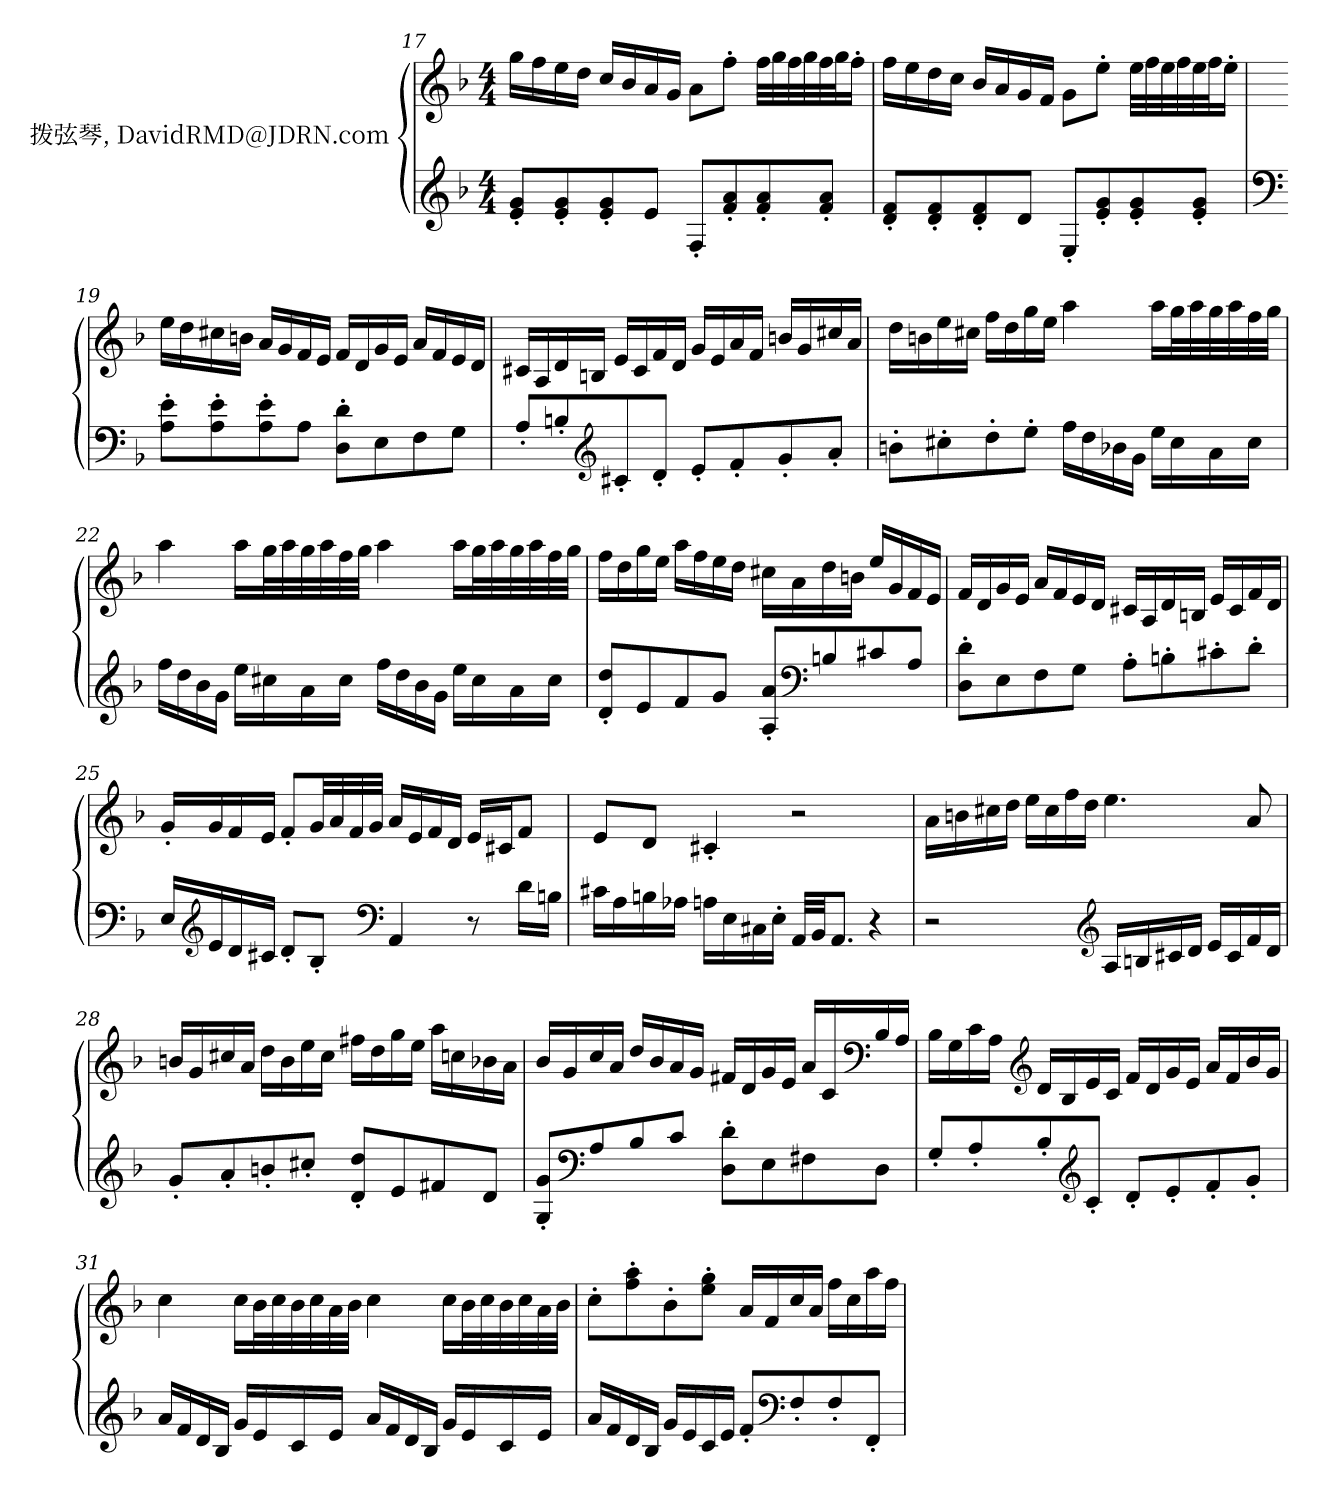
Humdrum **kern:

**kern	**kern
*part1	*part1
*staff2	*staff1
*I"拨弦琴, DavidRMD@JDRN.com	*
!!LO:LB:g=z
*clefG2	*clefG2
*k[b-]	*k[b-]
*F:	*F:
*M4/4	*M4/4
=17	=17
8e/' 8g/'L	16gg\LL
.	16ff\
8e/' 8g/'	16ee\
.	16dd\JJ
8e/' 8g/'	16cc/LL
.	16b-/
8e/J	16a/
.	16g/JJ
8F'/L	8a\L
8f/' 8a/'	8ff'\J
8f/' 8a/'	32ff\LLL
.	32gg\
.	32ff\
.	32gg\
8f/' 8a/'J	32ff\
.	32gg\J
.	16ff'\JJ
=18	=18
8d/' 8f/'L	16ff\LL
.	16ee\
8d/' 8f/'	16dd\
.	16cc\JJ
8d/' 8f/'	16b-/LL
.	16a/
8d/J	16g/
.	16f/JJ
8E'/L	8g\L
8e/' 8g/'	8ee'\J
8e/' 8g/'	32ee\LLL
.	32ff\
.	32ee\
.	32ff\
8e/' 8g/'J	32ee\
.	32ff\J
.	16ee'\JJ
!!LO:LB:g=z
=19	=19
*clefF4	*
8A\' 8e\'L	16ee\LL
.	16dd\
8A\' 8e\'	16cc#X\
.	16bn\JJ
8A\' 8e\'	16a/LL
.	16g/
8A\J	16f/
.	16e/JJ
8D\' 8d\'L	16f/LL
.	16d/
8E\	16g/
.	16e/JJ
8F\	16a/LL
.	16f/
8G\J	16e/
.	16d/JJ
=20	=20
8A'/L	16c#X/LL
.	16A/
8Bn'/	16d/
.	16Bn/JJ
*clefG2	*
8c#X'/	16e/LL
.	16c#/
8d'/J	16f/
.	16d/JJ
8e'/L	16g/LL
.	16e/
8f'/	16a/
.	16f/JJ
8g'/	16bn/LL
.	16g/
8a'/J	16cc#X/
.	16a/JJ
!!LO:LB:g=z
=21	=21
8bn'\L	16dd\LL
.	16bn\
8cc#X'\	16ee\
.	16cc#X\JJ
8dd'\	16ff\LL
.	16dd\
8ee'\J	16gg\
.	16ee\JJ
16ff\LL	4aa\
16dd\	.
16b-X\	.
16g\JJ	.
16ee\LL	16aa\LL
16cc#\	32gg\L
.	32aa\
16a\	32gg\
.	32aa\
16cc#\JJ	32ff\
.	32gg\JJJ
=22	=22
16ff\LL	4aa\
16dd\	.
16b-\	.
16g\JJ	.
16ee\LL	16aa\LL
16cc#X\	32gg\L
.	32aa\
16a\	32gg\
.	32aa\
16cc#\JJ	32ff\
.	32gg\JJJ
16ff\LL	4aa\
16dd\	.
16b-\	.
16g\JJ	.
16ee\LL	16aa\LL
16cc#\	32gg\L
.	32aa\
16a\	32gg\
.	32aa\
16cc#\JJ	32ff\
.	32gg\JJJ
!!LO:LB:g=z
=23	=23
8d/' 8dd/'L	16ff\LL
.	16dd\
8e/	16gg\
.	16ee\JJ
8f/	16aa\LL
.	16ff\
8g/J	16ee\
.	16dd\JJ
8A/' 8a/'L	16cc#X\LL
.	16a\
*clefF4	*
8Bn/	16dd\
.	16bn\JJ
8c#X/	16ee/LL
.	16g/
8A/J	16f/
.	16e/JJ
=24	=24
8D\' 8d\'L	16f/LL
.	16d/
8E\	16g/
.	16e/JJ
8F\	16a/LL
.	16f/
8G\J	16e/
.	16d/JJ
8A'\L	16c#X/LL
.	16A/
8Bn'\	16d/
.	16Bn/JJ
8c#X'\	16e/LL
.	16c#/
8d'\J	16f/
.	16d/JJ
!!LO:PB:g=z
=25	=25
16E/LL	16g'/LL
*clefG2	*
16e/	16g/
16d/	16f/
16c#X/JJ	16e/JJ
8d'/L	8f'/L
8B-'/J	32g/LL
.	32a/
.	32f/
.	32g/JJJ
*clefF4	*
4AA/	16a/LL
.	16e/
.	16f/
.	16d/JJ
8r	16e/LL
.	16c#X/J
16d\LL	8f/J
16Bn\JJ	.
=26	=26
16c#X\LL	8e/L
16A\	.
16Bn\	8d/J
16A-X\JJ	.
16An\LL	4c#X'/
16E\	.
16C#X\	.
16E'\JJ	.
32AA/LLL	2r
32BB-/JJ	.
8.AA/J	.
4r	.
!!LO:LB:g=z
=27	=27
2r	16a\LL
.	16bn\
.	16cc#X\
.	16dd\JJ
.	16ee\LL
.	16cc#\
.	16ff\
.	16dd\JJ
*clefG2	*
16A/LL	4.ee\
16Bn/	.
16c#X/	.
16d/JJ	.
16e/LL	.
16c#/	.
16f/	8a/
16d/JJ	.
=28	=28
8g'/L	16bn/LL
.	16g/
8a'/	16cc#X/
.	16a/JJ
8bn'/	16dd\LL
.	16b\
8cc#X'/J	16ee\
.	16cc#\JJ
8d/' 8dd/'L	16ff#X\LL
.	16dd\
8e/	16gg\
.	16ee\JJ
8f#X/	16aa\LL
.	16ccn\
8d/J	16b-X\
.	16a\JJ
!!LO:LB:g=z
=29	=29
8G/' 8g/'L	16b-/LL
.	16g/
*clefF4	*
8A/	16cc/
.	16a/JJ
8B-/	16dd/LL
.	16b-/
8c/J	16a/
.	16g/JJ
8D\' 8d\'L	16f#X/LL
.	16d/
8E\	16g/
.	16e/JJ
8F#X\	16a/LL
.	16c/
*	*clefF4
8D\J	16B-/
.	16A/JJ
=30	=30
8G'/L	16B-\LL
.	16G\
8A'/	16c\
.	16A\JJ
*	*clefG2
8B-'/	16d/LL
.	16B-/
*clefG2	*
8c'/J	16e/
.	16c/JJ
8d'/L	16f/LL
.	16d/
8e'/	16g/
.	16e/JJ
8f'/	16a/LL
.	16f/
8g'/J	16b-/
.	16g/JJ
!!LO:LB:g=z
=31	=31
16a/LL	4cc\
16f/	.
16d/	.
16B-/JJ	.
16g/LL	16cc\LL
16e/	32b-\L
.	32cc\
16c/	32b-\
.	32cc\
16e/JJ	32a\
.	32b-\JJJ
16a/LL	4cc\
16f/	.
16d/	.
16B-/JJ	.
16g/LL	16cc\LL
16e/	32b-\L
.	32cc\
16c/	32b-\
.	32cc\
16e/JJ	32a\
.	32b-\JJJ
=32	=32
16a/LL	8cc'\L
16f/	.
16d/	8ff\' 8aa\'
16B-/JJ	.
16g/LL	8b-'\
16e/	.
16c/	8ee\' 8gg\'J
16e/JJ	.
8f'/L	16a/LL
.	16f/
*clefF4	*
8F'/	16cc/
.	16a/JJ
8F'/	16ff\LL
.	16cc\
8FF'/J	16aa\
.	16ff\JJ
=	=
*-	*-
